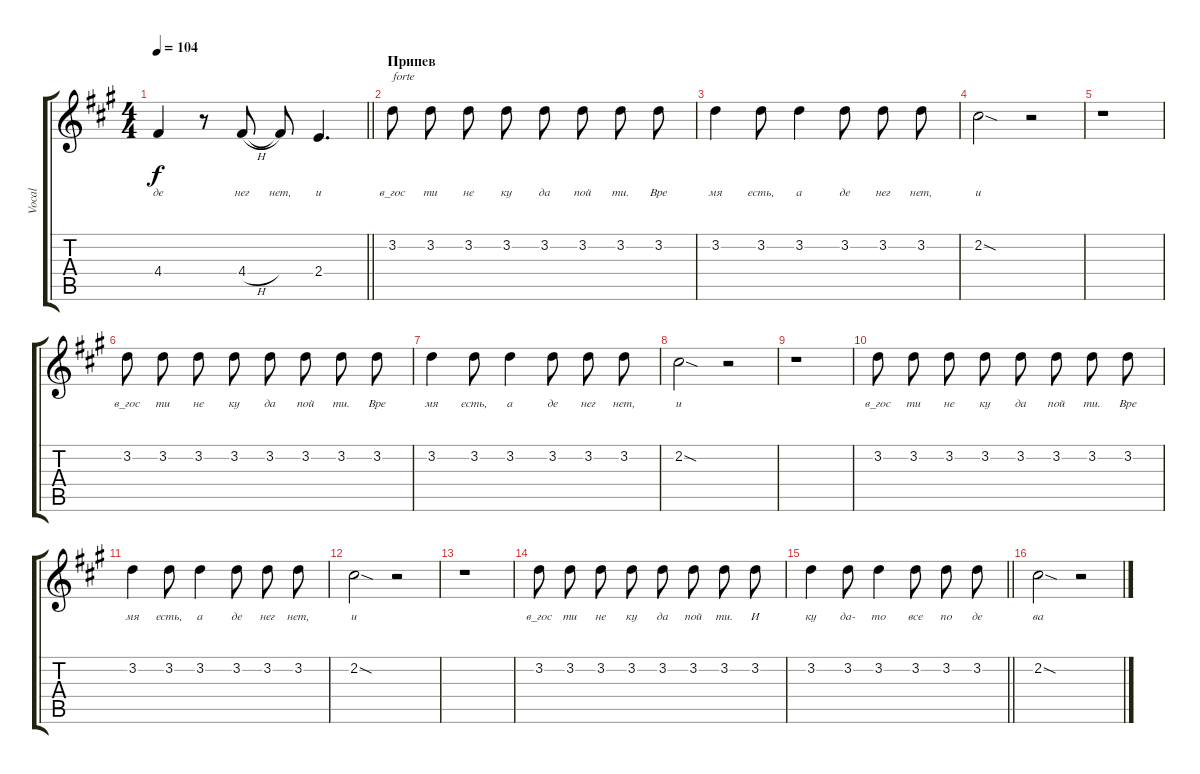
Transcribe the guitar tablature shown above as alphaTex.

\track ("Vocal" "Vocal") {instrument electricbasspick}
\staff {score tabs}
\tuning (E4 B3 G3 D3 A2 E2) {hide}
\ts (4 4)
\tempo 104
\clef g2
\barLineRight lightlight
\ks a
4.4.4{lyrics (0 "де") lyrics (1 "") lyrics (2 "") lyrics (3 "") lyrics (4 "") dy f} r.8 4.4{h}.8{lyrics (0 "нег") lyrics (1 "") lyrics (2 "") lyrics (3 "") lyrics (4 "")} 4.4{t}.8{lyrics (0 "нет,") lyrics (1 "") lyrics (2 "") lyrics (3 "") lyrics (4 "")} 2.4.4{d lyrics (0 "и") lyrics (1 "") lyrics (2 "") lyrics (3 "") lyrics (4 "")} |
\section ("" "Припев")
3.2.8{txt "forte" lyrics (0 "в_гос") lyrics (1 "") lyrics (2 "") lyrics (3 "") lyrics (4 "") beam split} 3.2.8{lyrics (0 "ти") lyrics (1 "") lyrics (2 "") lyrics (3 "") lyrics (4 "") beam split} 3.2.8{lyrics (0 "не") lyrics (1 "") lyrics (2 "") lyrics (3 "") lyrics (4 "") beam split} 3.2.8{lyrics (0 "ку") lyrics (1 "") lyrics (2 "") lyrics (3 "") lyrics (4 "")} 3.2.8{lyrics (0 "да") lyrics (1 "") lyrics (2 "") lyrics (3 "") lyrics (4 "") beam split} 3.2.8{lyrics (0 "пой") lyrics (1 "") lyrics (2 "") lyrics (3 "") lyrics (4 "") beam split} 3.2.8{lyrics (0 "ти.") lyrics (1 "") lyrics (2 "") lyrics (3 "") lyrics (4 "") beam split} 3.2.8{lyrics (0 "Вре") lyrics (1 "") lyrics (2 "") lyrics (3 "") lyrics (4 "")} |
3.2.4{lyrics (0 "мя") lyrics (1 "") lyrics (2 "") lyrics (3 "") lyrics (4 "")} 3.2.8{lyrics (0 "есть,") lyrics (1 "") lyrics (2 "") lyrics (3 "") lyrics (4 "")} 3.2.4{lyrics (0 "а") lyrics (1 "") lyrics (2 "") lyrics (3 "") lyrics (4 "")} 3.2.8{lyrics (0 "де") lyrics (1 "") lyrics (2 "") lyrics (3 "") lyrics (4 "")} 3.2.8{lyrics (0 "нег") lyrics (1 "") lyrics (2 "") lyrics (3 "") lyrics (4 "") beam split} 3.2.8{lyrics (0 "нет,") lyrics (1 "") lyrics (2 "") lyrics (3 "") lyrics (4 "")} |
2.2{sod}.2{lyrics (0 "и") lyrics (1 "") lyrics (2 "") lyrics (3 "") lyrics (4 "")} r.2 |
r.1 |
3.2.8{lyrics (0 "в_гос") lyrics (1 "") lyrics (2 "") lyrics (3 "") lyrics (4 "") beam split} 3.2.8{lyrics (0 "ти") lyrics (1 "") lyrics (2 "") lyrics (3 "") lyrics (4 "") beam split} 3.2.8{lyrics (0 "не") lyrics (1 "") lyrics (2 "") lyrics (3 "") lyrics (4 "") beam split} 3.2.8{lyrics (0 "ку") lyrics (1 "") lyrics (2 "") lyrics (3 "") lyrics (4 "")} 3.2.8{lyrics (0 "да") lyrics (1 "") lyrics (2 "") lyrics (3 "") lyrics (4 "") beam split} 3.2.8{lyrics (0 "пой") lyrics (1 "") lyrics (2 "") lyrics (3 "") lyrics (4 "") beam split} 3.2.8{lyrics (0 "ти.") lyrics (1 "") lyrics (2 "") lyrics (3 "") lyrics (4 "") beam split} 3.2.8{lyrics (0 "Вре") lyrics (1 "") lyrics (2 "") lyrics (3 "") lyrics (4 "")} |
3.2.4{lyrics (0 "мя") lyrics (1 "") lyrics (2 "") lyrics (3 "") lyrics (4 "")} 3.2.8{lyrics (0 "есть,") lyrics (1 "") lyrics (2 "") lyrics (3 "") lyrics (4 "")} 3.2.4{lyrics (0 "а") lyrics (1 "") lyrics (2 "") lyrics (3 "") lyrics (4 "")} 3.2.8{lyrics (0 "де") lyrics (1 "") lyrics (2 "") lyrics (3 "") lyrics (4 "")} 3.2.8{lyrics (0 "нег") lyrics (1 "") lyrics (2 "") lyrics (3 "") lyrics (4 "") beam split} 3.2.8{lyrics (0 "нет,") lyrics (1 "") lyrics (2 "") lyrics (3 "") lyrics (4 "")} |
2.2{sod}.2{lyrics (0 "и") lyrics (1 "") lyrics (2 "") lyrics (3 "") lyrics (4 "")} r.2 |
r.1 |
3.2.8{lyrics (0 "в_гос") lyrics (1 "") lyrics (2 "") lyrics (3 "") lyrics (4 "") beam split} 3.2.8{lyrics (0 "ти") lyrics (1 "") lyrics (2 "") lyrics (3 "") lyrics (4 "") beam split} 3.2.8{lyrics (0 "не") lyrics (1 "") lyrics (2 "") lyrics (3 "") lyrics (4 "") beam split} 3.2.8{lyrics (0 "ку") lyrics (1 "") lyrics (2 "") lyrics (3 "") lyrics (4 "")} 3.2.8{lyrics (0 "да") lyrics (1 "") lyrics (2 "") lyrics (3 "") lyrics (4 "") beam split} 3.2.8{lyrics (0 "пой") lyrics (1 "") lyrics (2 "") lyrics (3 "") lyrics (4 "") beam split} 3.2.8{lyrics (0 "ти.") lyrics (1 "") lyrics (2 "") lyrics (3 "") lyrics (4 "") beam split} 3.2.8{lyrics (0 "Вре") lyrics (1 "") lyrics (2 "") lyrics (3 "") lyrics (4 "")} |
3.2.4{lyrics (0 "мя") lyrics (1 "") lyrics (2 "") lyrics (3 "") lyrics (4 "")} 3.2.8{lyrics (0 "есть,") lyrics (1 "") lyrics (2 "") lyrics (3 "") lyrics (4 "")} 3.2.4{lyrics (0 "а") lyrics (1 "") lyrics (2 "") lyrics (3 "") lyrics (4 "")} 3.2.8{lyrics (0 "де") lyrics (1 "") lyrics (2 "") lyrics (3 "") lyrics (4 "")} 3.2.8{lyrics (0 "нег") lyrics (1 "") lyrics (2 "") lyrics (3 "") lyrics (4 "") beam split} 3.2.8{lyrics (0 "нет,") lyrics (1 "") lyrics (2 "") lyrics (3 "") lyrics (4 "")} |
2.2{sod}.2{lyrics (0 "и") lyrics (1 "") lyrics (2 "") lyrics (3 "") lyrics (4 "")} r.2 |
r.1 |
3.2.8{lyrics (0 "в_гос") lyrics (1 "") lyrics (2 "") lyrics (3 "") lyrics (4 "") beam split} 3.2.8{lyrics (0 "ти") lyrics (1 "") lyrics (2 "") lyrics (3 "") lyrics (4 "") beam split} 3.2.8{lyrics (0 "не") lyrics (1 "") lyrics (2 "") lyrics (3 "") lyrics (4 "") beam split} 3.2.8{lyrics (0 "ку") lyrics (1 "") lyrics (2 "") lyrics (3 "") lyrics (4 "")} 3.2.8{lyrics (0 "да") lyrics (1 "") lyrics (2 "") lyrics (3 "") lyrics (4 "") beam split} 3.2.8{lyrics (0 "пой") lyrics (1 "") lyrics (2 "") lyrics (3 "") lyrics (4 "") beam split} 3.2.8{lyrics (0 "ти.") lyrics (1 "") lyrics (2 "") lyrics (3 "") lyrics (4 "") beam split} 3.2.8{lyrics (0 "И") lyrics (1 "") lyrics (2 "") lyrics (3 "") lyrics (4 "")} |
\barLineRight lightlight
3.2.4{lyrics (0 "ку") lyrics (1 "") lyrics (2 "") lyrics (3 "") lyrics (4 "")} 3.2.8{lyrics (0 "да-") lyrics (1 "") lyrics (2 "") lyrics (3 "") lyrics (4 "")} 3.2.4{lyrics (0 "то") lyrics (1 "") lyrics (2 "") lyrics (3 "") lyrics (4 "")} 3.2.8{lyrics (0 "все") lyrics (1 "") lyrics (2 "") lyrics (3 "") lyrics (4 "")} 3.2.8{lyrics (0 "по") lyrics (1 "") lyrics (2 "") lyrics (3 "") lyrics (4 "") beam split} 3.2.8{lyrics (0 "де") lyrics (1 "") lyrics (2 "") lyrics (3 "") lyrics (4 "")} |
\section ("" "")
2.2{sod}.2{lyrics (0 "ва") lyrics (1 "") lyrics (2 "") lyrics (3 "") lyrics (4 "")} r.2
